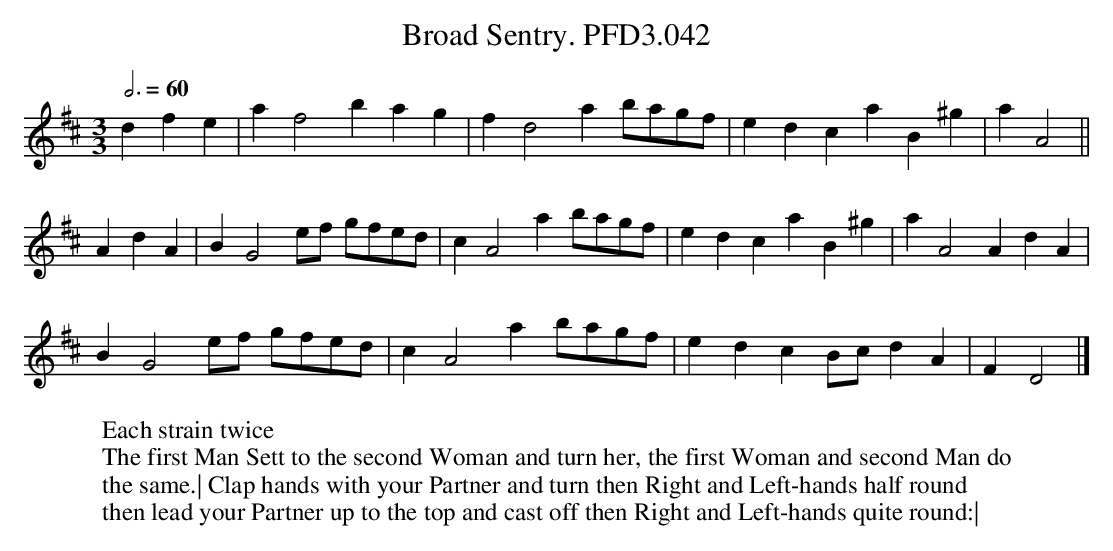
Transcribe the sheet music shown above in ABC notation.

X:1
T:Broad Sentry. PFD3.042
M:3/3
L:1/4
Q:3/4=60
K:D
dfe|af2bag|fd2ab/a/g/f/|edcaB^g|aA2||
AdA|BG2e/f/ g/f/e/d/|cA2a b/a/g/f/|edcaB^g|aA2AdA|
BG2e/f/ g/f/e/d/|cA2a b/a/g/f/|edcB/c/ dA|FD2|]
W:Each strain twice
W:The first Man Sett to the second Woman and turn her, the first Woman and second Man do
W:the same.| Clap hands with your Partner and turn then Right and Left-hands half round
W:then lead your Partner up to the top and cast off then Right and Left-hands quite round:|
